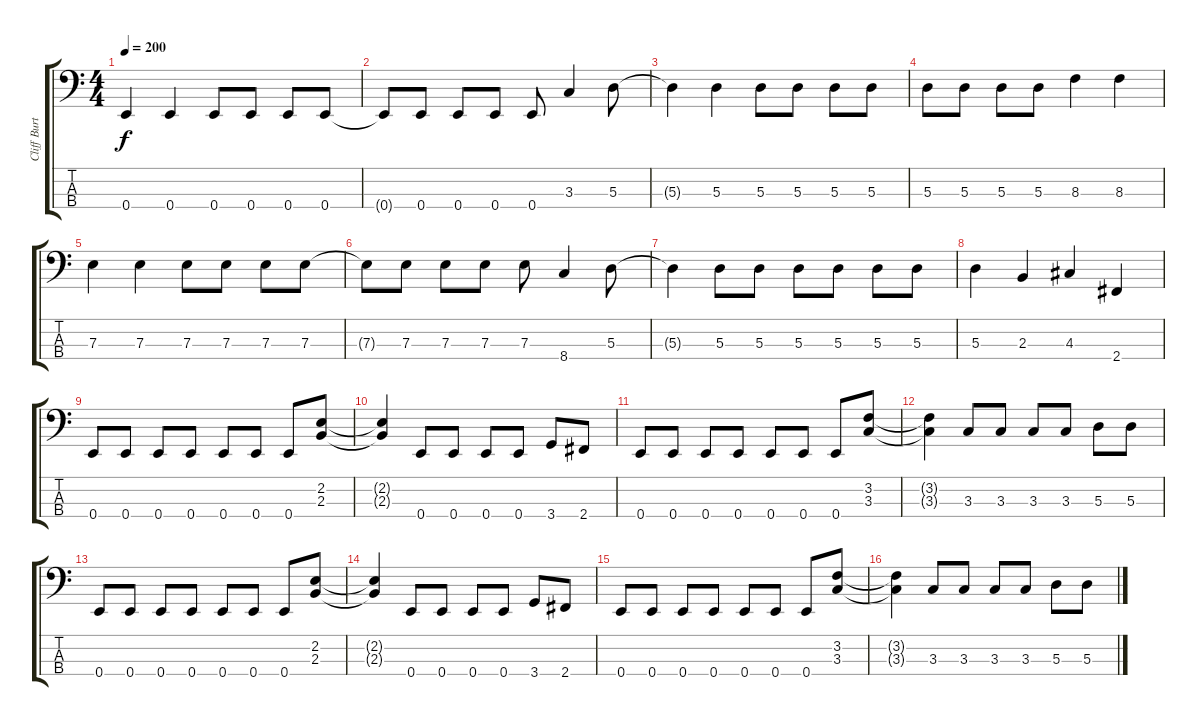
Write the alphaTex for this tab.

\track ("Cliff Burton (Bass)" "Cliff Burt") {instrument electricbasspick}
\staff {score tabs}
\tuning (G2 D2 A1 E1) {hide}
\ts (4 4)
\tempo 200
\clef f4
\ks c
0.4.4{dy f} 0.4.4 0.4.8 0.4.8 0.4.8 0.4.8 |
0.4{t}.8 0.4.8 0.4.8 0.4.8 0.4.8 3.3.4 5.3.8 |
5.3{t}.4 5.3.4 5.3.8 5.3.8 5.3.8 5.3.8 |
5.3.8 5.3.8 5.3.8 5.3.8 8.3.4 8.3.4 |
7.3.4 7.3.4 7.3.8 7.3.8 7.3.8 7.3.8 |
7.3{t}.8 7.3.8 7.3.8 7.3.8 7.3.8 8.4.4 5.3.8 |
5.3{t}.4 5.3.8 5.3.8 5.3.8 5.3.8 5.3.8 5.3.8 |
5.3.4 2.3.4 4.3.4 2.4.4 |
0.4.8 0.4.8 0.4.8 0.4.8 0.4.8 0.4.8 0.4.8 (2.2 2.3).8 |
(2.2{t} 2.3{t}).4 0.4.8 0.4.8 0.4.8 0.4.8 3.4.8 2.4.8 |
0.4.8 0.4.8 0.4.8 0.4.8 0.4.8 0.4.8 0.4.8 (3.2 3.3).8 |
(3.2{t} 3.3{t}).4 3.3.8 3.3.8 3.3.8 3.3.8 5.3.8 5.3.8 |
0.4.8 0.4.8 0.4.8 0.4.8 0.4.8 0.4.8 0.4.8 (2.2 2.3).8 |
(2.2{t} 2.3{t}).4 0.4.8 0.4.8 0.4.8 0.4.8 3.4.8 2.4.8 |
0.4.8 0.4.8 0.4.8 0.4.8 0.4.8 0.4.8 0.4.8 (3.2 3.3).8 |
(3.2{t} 3.3{t}).4 3.3.8 3.3.8 3.3.8 3.3.8 5.3.8 5.3.8
